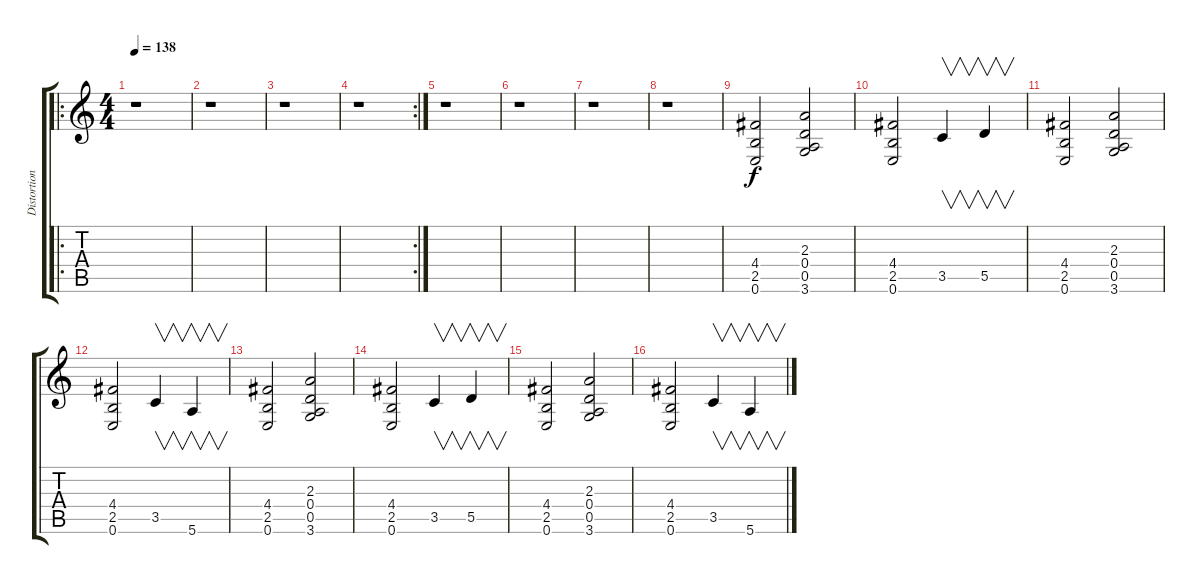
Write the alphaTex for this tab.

\track ("Distortion Guitar 4" "Distortion") {instrument distortionguitar}
\staff {score tabs}
\tuning (E4 B3 G3 D3 A2 E2) {hide}
\ro
\ts (4 4)
\tempo 138
\tempo 62
\tempo 138
\clef g2
\ks c
r.1{dy f instrument distortionguitar} |
r.1 |
r.1 |
\rc 2
r.1 |
r.1 |
r.1 |
r.1 |
r.1 |
(4.4 2.5 0.6).2 (2.3 0.4 0.5 3.6).2 |
(4.4 2.5 0.6).2 3.5.4{v} 5.5.4{v} |
(4.4 2.5 0.6).2 (2.3 0.4 0.5 3.6).2 |
(4.4 2.5 0.6).2 3.5.4{v} 5.6.4{v} |
(4.4 2.5 0.6).2 (2.3 0.4 0.5 3.6).2 |
(4.4 2.5 0.6).2 3.5.4{v} 5.5.4{v} |
(4.4 2.5 0.6).2 (2.3 0.4 0.5 3.6).2 |
(4.4 2.5 0.6).2 3.5.4{v} 5.6.4{v}
